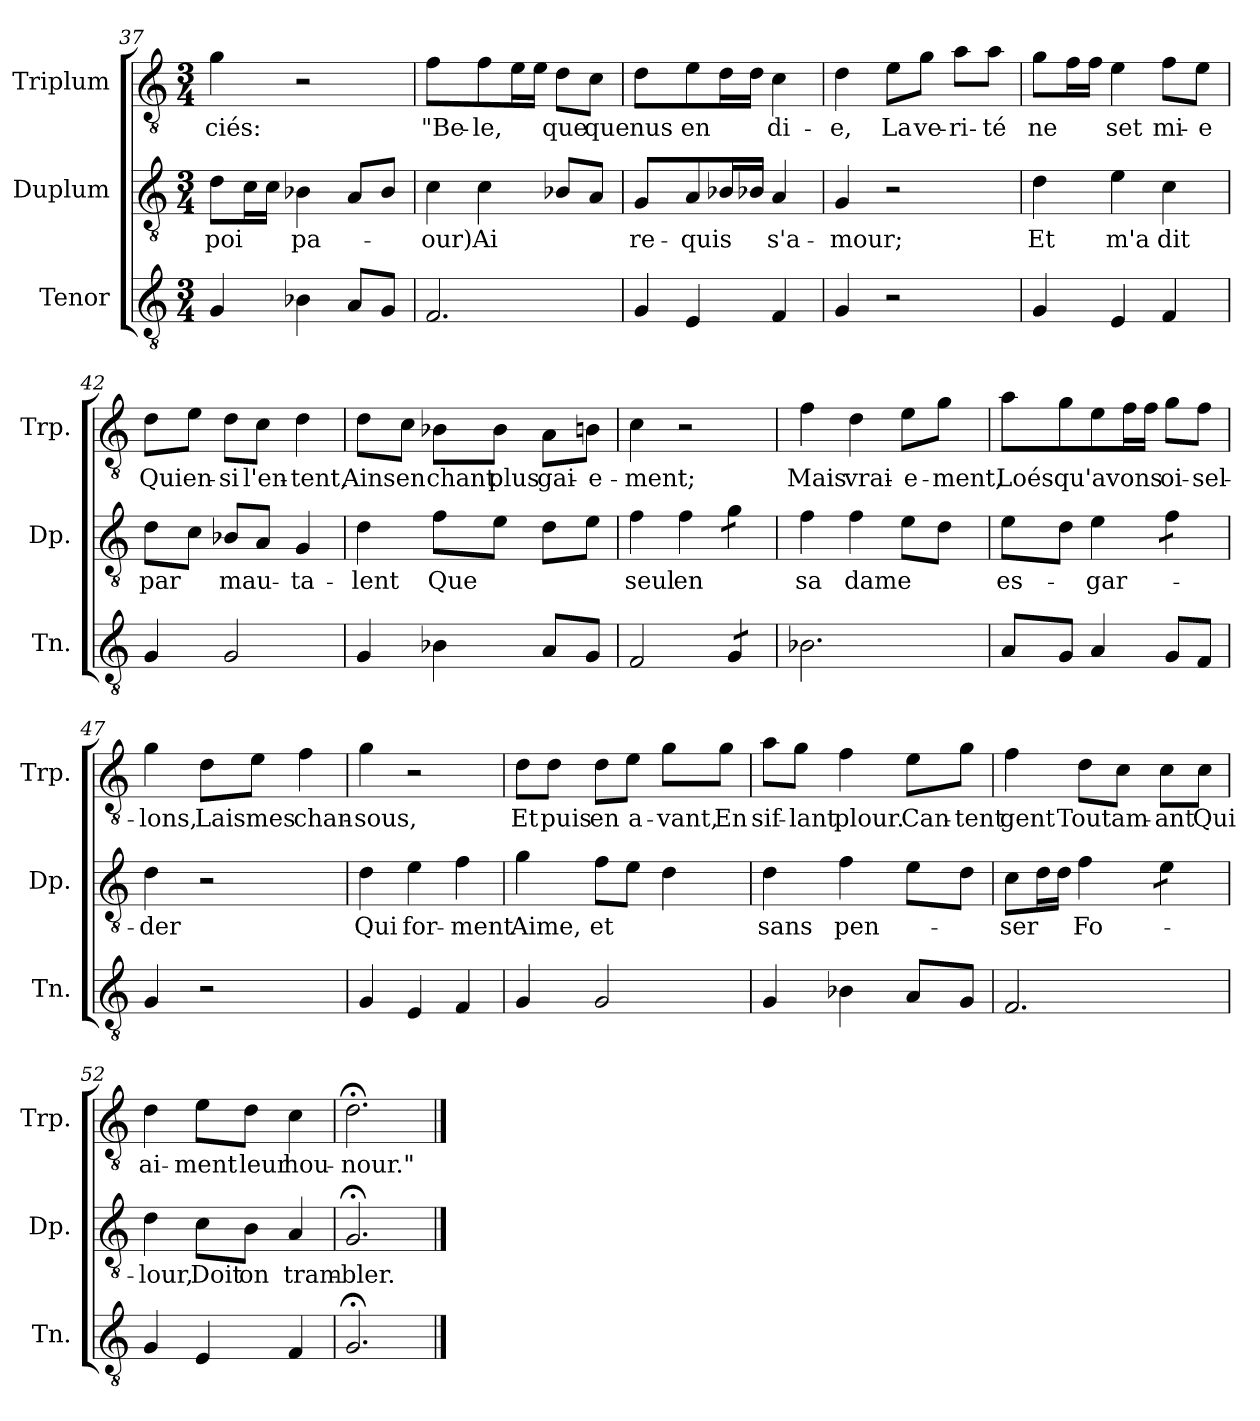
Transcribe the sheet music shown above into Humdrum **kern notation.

**kern	**kern	**text	**kern	**text
*part3	*part2	*part2	*part1	*part1
*staff3	*staff2	*staff2	*staff1	*staff1
*I"Tenor	*I"Duplum	*	*I"Triplum	*
*I'Tn.	*I'Dp.	*	*I'Trp.	*
*clefGv2	*clefGv2	*	*clefGv2	*
*k[]	*k[]	*	*k[]	*
*M3/4	*M3/4	*	*M3/4	*
=37	=37	=37	=37	=37
!	!	!LO:LY:b	!	!LO:LY:b
4G/	8d\L	poi	4g\	-ciés:
*	*tremolo	*	*	*
.	16c\	.	.	.
.	16c\JJ	.	.	.
*	*Xtremolo	*	*	*
!	!	!LO:LY:b	!	!
4B-X\	4B-X\	pa-	2r	.
8A/L	8A/L	.	.	.
8G/J	8B-/J	.	.	.
!!LO:PB:g=z
=38	=38	=38	=38	=38
!	!	!LO:LY:b	!	!LO:LY:b
2.F/	4c\	-our)	4f\	"Be-
!	!	!LO:LY:b	!	!LO:LY:b
.	4c\	Ai	8f\L	-le,
*	*	*	*tremolo	*
.	.	.	16e\	.
.	.	.	16e\JJ	.
*	*	*	*Xtremolo	*
!	!	!	!	!LO:LY:b
.	8B-X/L	.	8d\L	que
!	!	!	!	!LO:LY:b
.	8A/J	.	8c\J	que
=39	=39	=39	=39	=39
!	!	!LO:LY:b	!	!LO:LY:b
4G/	4G/	re-	4d\	nus
!	!	!LO:LY:b	!	!LO:LY:b
4E/	8A/L	-quis	8e\L	en
*	*tremolo	*	*	*
*	*	*	*tremolo	*
.	16B-X/	.	16d\	.
.	16B-X/JJ	.	16d\JJ	.
*	*	*	*Xtremolo	*
*	*Xtremolo	*	*	*
!	!	!LO:LY:b	!	!LO:LY:b
4F/	4A/	s'a-	4c\	di-
=40	=40	=40	=40	=40
!	!	!LO:LY:b	!	!LO:LY:b
4G/	4G/	-mour;	4d\	-e,
!	!	!	!	!LO:LY:b
2r	2r	.	8e\L	La
!	!	!	!	!LO:LY:b
.	.	.	8g\J	ve-
!	!	!	!	!LO:LY:b
.	.	.	8a\L	-ri-
!	!	!	!	!LO:LY:b
.	.	.	8a\J	-té
=41	=41	=41	=41	=41
!	!	!LO:LY:b	!	!LO:LY:b
4G/	4d\	Et	8g\L	ne
*	*	*	*tremolo	*
.	.	.	16f\	.
.	.	.	16f\JJ	.
*	*	*	*Xtremolo	*
!	!	!LO:LY:b	!	!LO:LY:b
4E/	4e\	m'a	4e\	set
!	!	!LO:LY:b	!	!LO:LY:b
4F/	4c\	dit	8f\L	mi-
!	!	!	!	!LO:LY:b
.	.	.	8e\J	-e
=42	=42	=42	=42	=42
!	!	!LO:LY:b	!	!LO:LY:b
4G/	8d\L	par	8d\L	Qui
!	!	!	!	!LO:LY:b
.	8c\J	.	8e\J	en-
!	!	!LO:LY:b	!	!LO:LY:b
2G/	8B-X/L	mau-	8d\L	-si
!	!	!	!	!LO:LY:b
.	8A/J	.	8c\J	l'en-
!	!	!LO:LY:b	!	!LO:LY:b
.	4G/	-ta-	4d\	-tent,
!!LO:LB:g=z
=43	=43	=43	=43	=43
!	!	!LO:LY:b	!	!LO:LY:b
4G/	4d\	-lent	8d\L	Ains
!	!	!	!	!LO:LY:b
.	.	.	8c\J	en
!	!	!LO:LY:b	!	!LO:LY:b
4B-X\	8f\L	Que	8B-X\L	chant
!	!	!	!	!LO:LY:b
.	8e\J	.	8B-\J	plus
!	!	!	!	!LO:LY:b
8A/L	8d\L	.	8A\L	gai-
!	!	!	!	!LO:LY:b
8G/J	8e\J	.	8Bni\J	-e-
=44	=44	=44	=44	=44
!	!	!LO:LY:b	!	!LO:LY:b
2F/	4f\	seul	4c\	-ment;
!	!	!LO:LY:b	!	!
.	4f\	en	2r	.
*tremolo	*	*	*	*
*	*tremolo	*	*	*
8G/L	8g\L	.	.	.
8G/J	8g\J	.	.	.
*	*Xtremolo	*	*	*
*Xtremolo	*	*	*	*
=45	=45	=45	=45	=45
!	!	!LO:LY:b	!	!LO:LY:b
2.B-X\	4f\	sa	4f\	Mais
!	!	!LO:LY:b	!	!LO:LY:b
.	4f\	dame	4d\	vrai-
!	!	!	!	!LO:LY:b
.	8e\L	.	8e\L	-e-
!	!	!	!	!LO:LY:b
.	8d\J	.	8g\J	-ment,
=46	=46	=46	=46	=46
!	!	!LO:LY:b	!	!LO:LY:b
8A/L	8e\L	es-	8a\L	Loés
!	!	!	!	!LO:LY:b
8G/J	8d\J	.	8g\J	qu'avons
!	!	!LO:LY:b	!	!
4A/	4e\	-gar-	8e\L	.
*	*	*	*tremolo	*
.	.	.	16f\	.
.	.	.	16f\JJ	.
*	*	*	*Xtremolo	*
!	!	!	!	!LO:LY:b
*	*tremolo	*	*	*
8G/L	8f\L	.	8g\L	oi-
!	!	!	!	!LO:LY:b
8F/J	8f\J	.	8f\J	-sel-
*	*Xtremolo	*	*	*
=47	=47	=47	=47	=47
!	!	!LO:LY:b	!	!LO:LY:b
4G/	4d\	-der	4g\	-lons,
!	!	!	!	!LO:LY:b
2r	2r	.	8d\L	Lais
!	!	!	!	!LO:LY:b
.	.	.	8e\J	mes
!	!	!	!	!LO:LY:b
.	.	.	4f\	chan-
!!LO:LB:g=z
=48	=48	=48	=48	=48
!	!	!LO:LY:b	!	!LO:LY:b
4G/	4d\	Qui	4g\	-sous,
!	!	!LO:LY:b	!	!
4E/	4e\	for-	2r	.
!	!	!LO:LY:b	!	!
4F/	4f\	-ment	.	.
=49	=49	=49	=49	=49
!	!	!LO:LY:b	!	!LO:LY:b
4G/	4g\	Aime,	8d\L	Et
!	!	!	!	!LO:LY:b
.	.	.	8d\J	puis
!	!	!LO:LY:b	!	!LO:LY:b
2G/	8f\L	et	8d\L	en
!	!	!	!	!LO:LY:b
.	8e\J	.	8e\J	a-
!	!	!	!	!LO:LY:b
.	4d\	.	8g\L	-vant,
!	!	!	!	!LO:LY:b
.	.	.	8g\J	En
=50	=50	=50	=50	=50
!	!	!LO:LY:b	!	!LO:LY:b
4G/	4d\	sans	8a\L	sif-
!	!	!	!	!LO:LY:b
.	.	.	8g\J	-lant
!	!	!LO:LY:b	!	!LO:LY:b
4B-X\	4f\	pen-	4f\	plour.
!	!	!	!	!LO:LY:b
8A/L	8e\L	.	8e\L	Can-
!	!	!	!	!LO:LY:b
8G/J	8d\J	.	8g\J	-tent
=51	=51	=51	=51	=51
!	!	!LO:LY:b	!	!LO:LY:b
2.F/	8c\L	-ser	4f\	gent
*	*tremolo	*	*	*
.	16d\	.	.	.
.	16d\JJ	.	.	.
*	*Xtremolo	*	*	*
!	!	!LO:LY:b	!	!LO:LY:b
.	4f\	Fo-	8d\L	Tout
!	!	!	!	!LO:LY:b
.	.	.	8c\J	am-
!	!	!	!	!LO:LY:b
*	*tremolo	*	*	*
.	8e\L	.	8c\L	-ant
!	!	!	!	!LO:LY:b
.	8e\J	.	8c\J	Qui
*	*Xtremolo	*	*	*
!!LO:PB:g=z
=52	=52	=52	=52	=52
!	!	!LO:LY:b	!	!LO:LY:b
4G/	4d\	-lour,	4d\	ai-
!	!	!LO:LY:b	!	!LO:LY:b
4E/	8c\L	Doit	8e\L	-ment
!	!	!LO:LY:b	!	!LO:LY:b
.	8B\J	on	8d\J	leur
!	!	!LO:LY:b	!	!LO:LY:b
4F/	4A/	tram-	4c\	hou-
=53	=53	=53	=53	=53
!	!	!LO:LY:b	!	!LO:LY:b
2.G;</	2.G;</	-bler.	2.d;<\	-nour."
==	==	==	==	==
*-	*-	*-	*-	*-
